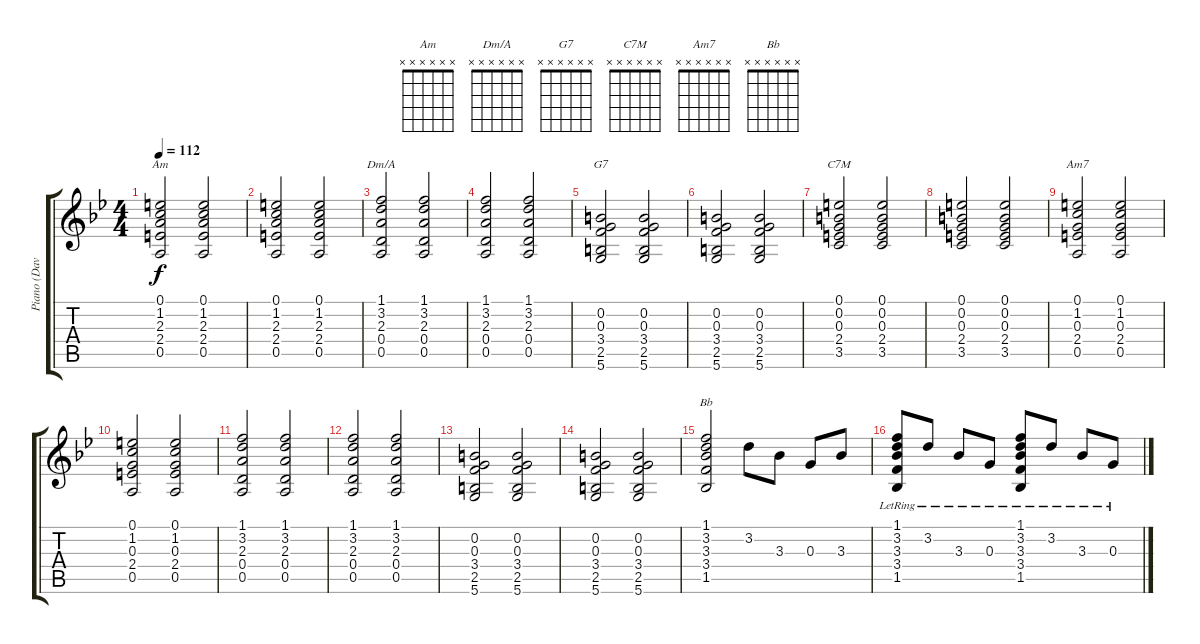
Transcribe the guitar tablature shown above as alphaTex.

\track ("Piano (Davies)" "Piano (Dav") {instrument acousticgrandpiano}
\staff {score tabs}
\tuning (E5 B4 G4 D4 A3 D3) {hide}
\chord ("Am" x x x x x x)
\chord ("Dm/A" x x x x x x)
\chord ("G7" x x x x x x)
\chord ("C7M" x x x x x x)
\chord ("Am7" x x x x x x)
\chord ("Bb" x x x x x x)
\ts (4 4)
\tempo 112
\clef g2
\ks bb
(0.1 1.2 2.3 2.4 0.5).2{ch "Am" dy f} (0.1 1.2 2.3 2.4 0.5).2 |
(0.1 1.2 2.3 2.4 0.5).2 (0.1 1.2 2.3 2.4 0.5).2 |
(1.1 3.2 2.3 0.4 0.5).2{ch "Dm/A"} (1.1 3.2 2.3 0.4 0.5).2 |
(1.1 3.2 2.3 0.4 0.5).2 (1.1 3.2 2.3 0.4 0.5).2 |
(0.2 0.3 3.4 2.5 5.6).2{ch "G7"} (0.2 0.3 3.4 2.5 5.6).2 |
(0.2 0.3 3.4 2.5 5.6).2 (0.2 0.3 3.4 2.5 5.6).2 |
(0.1 0.2 0.3 2.4 3.5).2{ch "C7M"} (0.1 0.2 0.3 2.4 3.5).2 |
(0.1 0.2 0.3 2.4 3.5).2 (0.1 0.2 0.3 2.4 3.5).2 |
(0.1 1.2 0.3 2.4 0.5).2{ch "Am7"} (0.1 1.2 0.3 2.4 0.5).2 |
(0.1 1.2 0.3 2.4 0.5).2 (0.1 1.2 0.3 2.4 0.5).2 |
(1.1 3.2 2.3 0.4 0.5).2 (1.1 3.2 2.3 0.4 0.5).2 |
(1.1 3.2 2.3 0.4 0.5).2 (1.1 3.2 2.3 0.4 0.5).2 |
(0.2 0.3 3.4 2.5 5.6).2 (0.2 0.3 3.4 2.5 5.6).2 |
(0.2 0.3 3.4 2.5 5.6).2 (0.2 0.3 3.4 2.5 5.6).2 |
(1.1 3.2 3.3 3.4 1.5).2{ch "Bb"} 3.2.8 3.3.8 0.3.8 3.3.8 |
(1.1{lr} 3.2{lr} 3.3{lr} 3.4{lr} 1.5{lr}).8 3.2{lr}.8 3.3{lr}.8 0.3{lr}.8 (1.1{lr} 3.2{lr} 3.3{lr} 3.4{lr} 1.5{lr}).8 3.2{lr}.8 3.3{lr}.8 0.3{lr}.8
